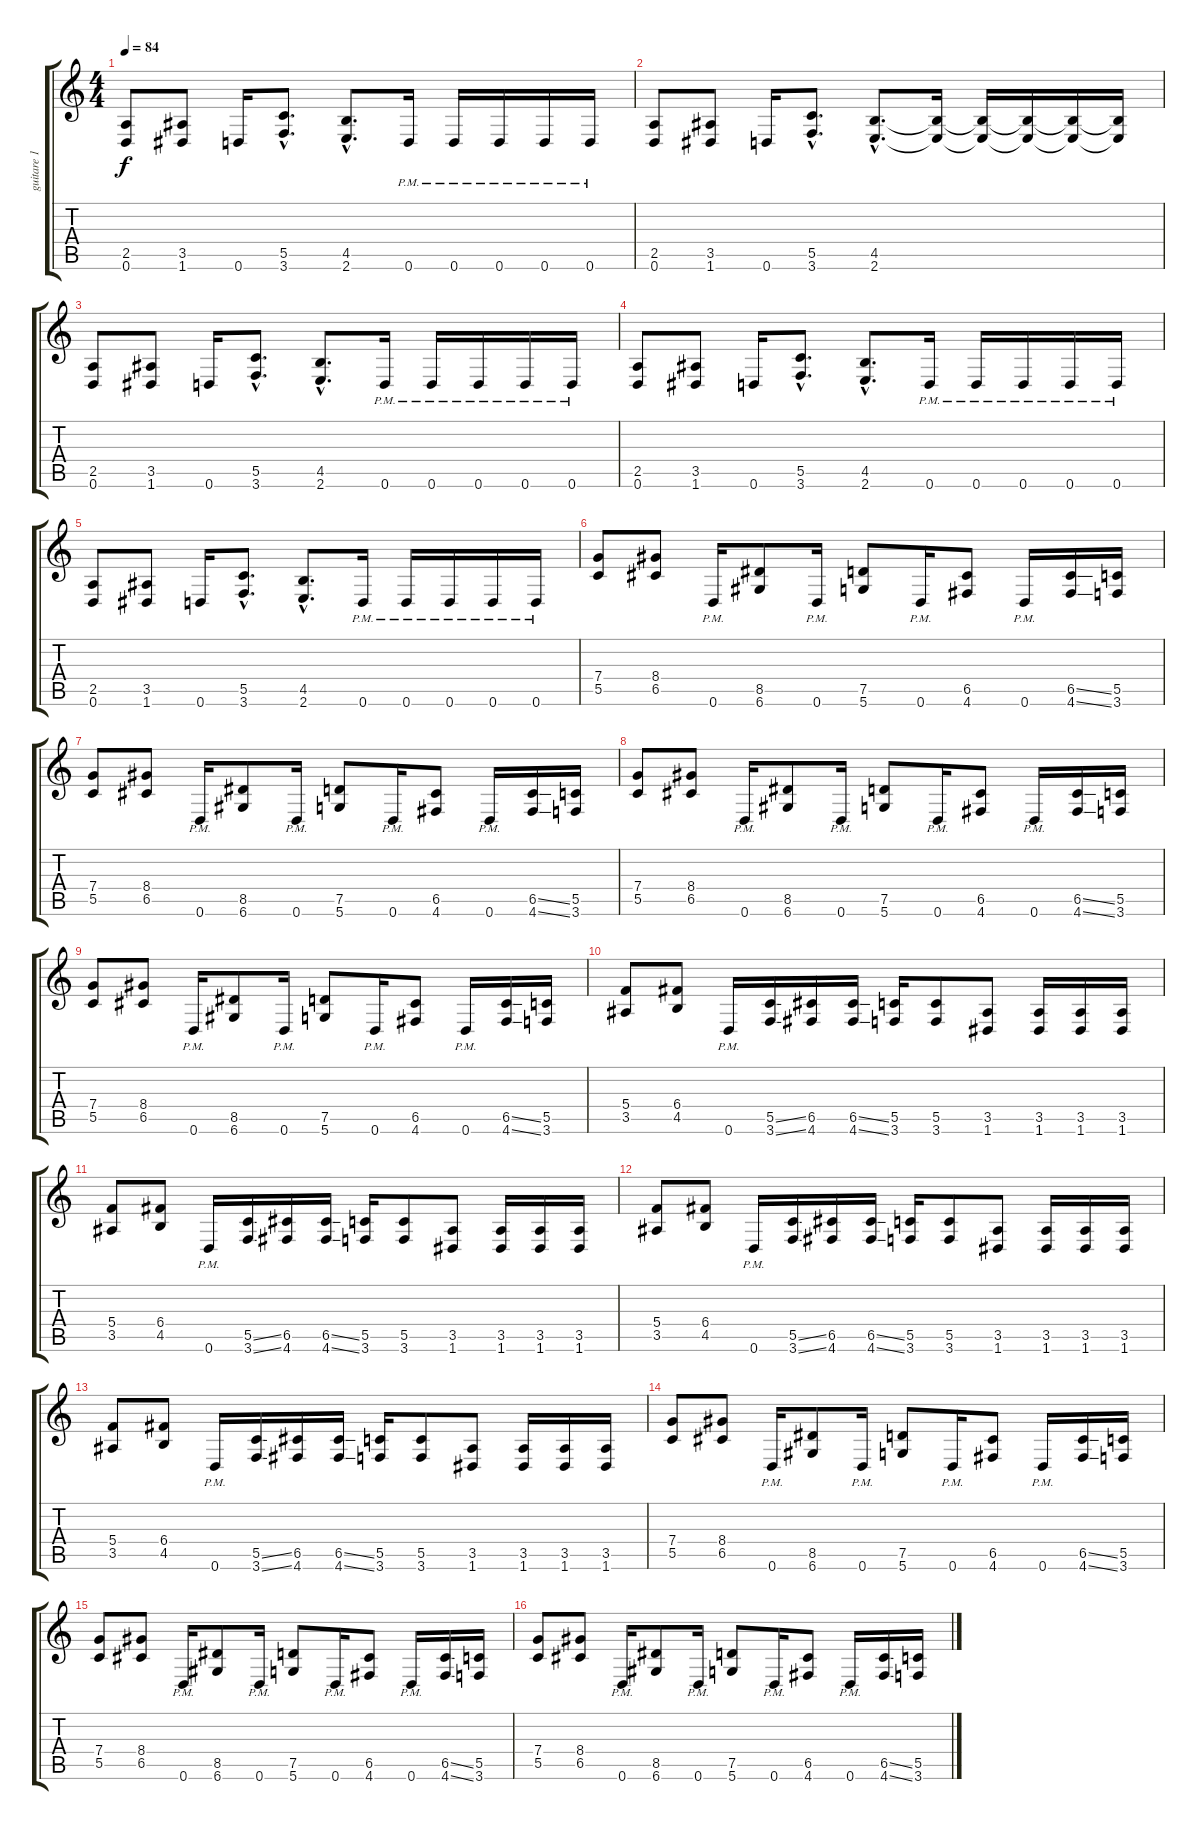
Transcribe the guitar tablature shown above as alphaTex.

\track ("guitare 1" "guitare 1") {instrument distortionguitar}
\staff {score tabs}
\tuning (D4 A3 F3 C3 G2 D2) {hide}
\ts (4 4)
\tempo 84
\clef g2
\ks c
(2.5 0.6).8{dy f} (3.5 1.6).8 0.6.16 (5.5{hac} 3.6{hac}).8{d} (4.5{hac} 2.6{hac}).8{d} 0.6{pm}.16 0.6{pm}.16 0.6{pm}.16 0.6{pm}.16 0.6{pm}.16 |
(2.5 0.6).8 (3.5 1.6).8 0.6.16 (5.5{hac} 3.6{hac}).8{d} (4.5{hac} 2.6{hac}).8{d} (4.5{t} 2.6{t}).16 (4.5{t} 2.6{t}).16 (4.5{t} 2.6{t}).16 (4.5{t} 2.6{t}).16 (4.5{t} 2.6{t}).16 |
(2.5 0.6).8 (3.5 1.6).8 0.6.16 (5.5{hac} 3.6{hac}).8{d} (4.5{hac} 2.6{hac}).8{d} 0.6{pm}.16 0.6{pm}.16 0.6{pm}.16 0.6{pm}.16 0.6{pm}.16 |
(2.5 0.6).8 (3.5 1.6).8 0.6.16 (5.5{hac} 3.6{hac}).8{d} (4.5{hac} 2.6{hac}).8{d} 0.6{pm}.16 0.6{pm}.16 0.6{pm}.16 0.6{pm}.16 0.6{pm}.16 |
(2.5 0.6).8 (3.5 1.6).8 0.6.16 (5.5{hac} 3.6{hac}).8{d} (4.5{hac} 2.6{hac}).8{d} 0.6{pm}.16 0.6{pm}.16 0.6{pm}.16 0.6{pm}.16 0.6{pm}.16 |
(7.4 5.5).8 (8.4 6.5).8 0.6{pm}.16 (8.5 6.6).8 0.6{pm}.16 (7.5 5.6).8 0.6{pm}.16 (6.5 4.6).8 0.6{pm}.16 (6.5{ss} 4.6{ss}).16 (5.5 3.6).16 |
(7.4 5.5).8 (8.4 6.5).8 0.6{pm}.16 (8.5 6.6).8 0.6{pm}.16 (7.5 5.6).8 0.6{pm}.16 (6.5 4.6).8 0.6{pm}.16 (6.5{ss} 4.6{ss}).16 (5.5 3.6).16 |
(7.4 5.5).8 (8.4 6.5).8 0.6{pm}.16 (8.5 6.6).8 0.6{pm}.16 (7.5 5.6).8 0.6{pm}.16 (6.5 4.6).8 0.6{pm}.16 (6.5{ss} 4.6{ss}).16 (5.5 3.6).16 |
(7.4 5.5).8 (8.4 6.5).8 0.6{pm}.16 (8.5 6.6).8 0.6{pm}.16 (7.5 5.6).8 0.6{pm}.16 (6.5 4.6).8 0.6{pm}.16 (6.5{ss} 4.6{ss}).16 (5.5 3.6).16 |
(5.4 3.5).8 (6.4 4.5).8 0.6{pm}.16 (5.5{ss} 3.6{ss}).16 (6.5 4.6).16 (6.5{ss} 4.6{ss}).16 (5.5 3.6).16 (5.5 3.6).8 (3.5 1.6).8 (3.5 1.6).16 (3.5 1.6).16 (3.5 1.6).16 |
(5.4 3.5).8 (6.4 4.5).8 0.6{pm}.16 (5.5{ss} 3.6{ss}).16 (6.5 4.6).16 (6.5{ss} 4.6{ss}).16 (5.5 3.6).16 (5.5 3.6).8 (3.5 1.6).8 (3.5 1.6).16 (3.5 1.6).16 (3.5 1.6).16 |
(5.4 3.5).8 (6.4 4.5).8 0.6{pm}.16 (5.5{ss} 3.6{ss}).16 (6.5 4.6).16 (6.5{ss} 4.6{ss}).16 (5.5 3.6).16 (5.5 3.6).8 (3.5 1.6).8 (3.5 1.6).16 (3.5 1.6).16 (3.5 1.6).16 |
(5.4 3.5).8 (6.4 4.5).8 0.6{pm}.16 (5.5{ss} 3.6{ss}).16 (6.5 4.6).16 (6.5{ss} 4.6{ss}).16 (5.5 3.6).16 (5.5 3.6).8 (3.5 1.6).8 (3.5 1.6).16 (3.5 1.6).16 (3.5 1.6).16 |
(7.4 5.5).8 (8.4 6.5).8 0.6{pm}.16 (8.5 6.6).8 0.6{pm}.16 (7.5 5.6).8 0.6{pm}.16 (6.5 4.6).8 0.6{pm}.16 (6.5{ss} 4.6{ss}).16 (5.5 3.6).16 |
(7.4 5.5).8 (8.4 6.5).8 0.6{pm}.16 (8.5 6.6).8 0.6{pm}.16 (7.5 5.6).8 0.6{pm}.16 (6.5 4.6).8 0.6{pm}.16 (6.5{ss} 4.6{ss}).16 (5.5 3.6).16 |
(7.4 5.5).8 (8.4 6.5).8 0.6{pm}.16 (8.5 6.6).8 0.6{pm}.16 (7.5 5.6).8 0.6{pm}.16 (6.5 4.6).8 0.6{pm}.16 (6.5{ss} 4.6{ss}).16 (5.5 3.6).16
